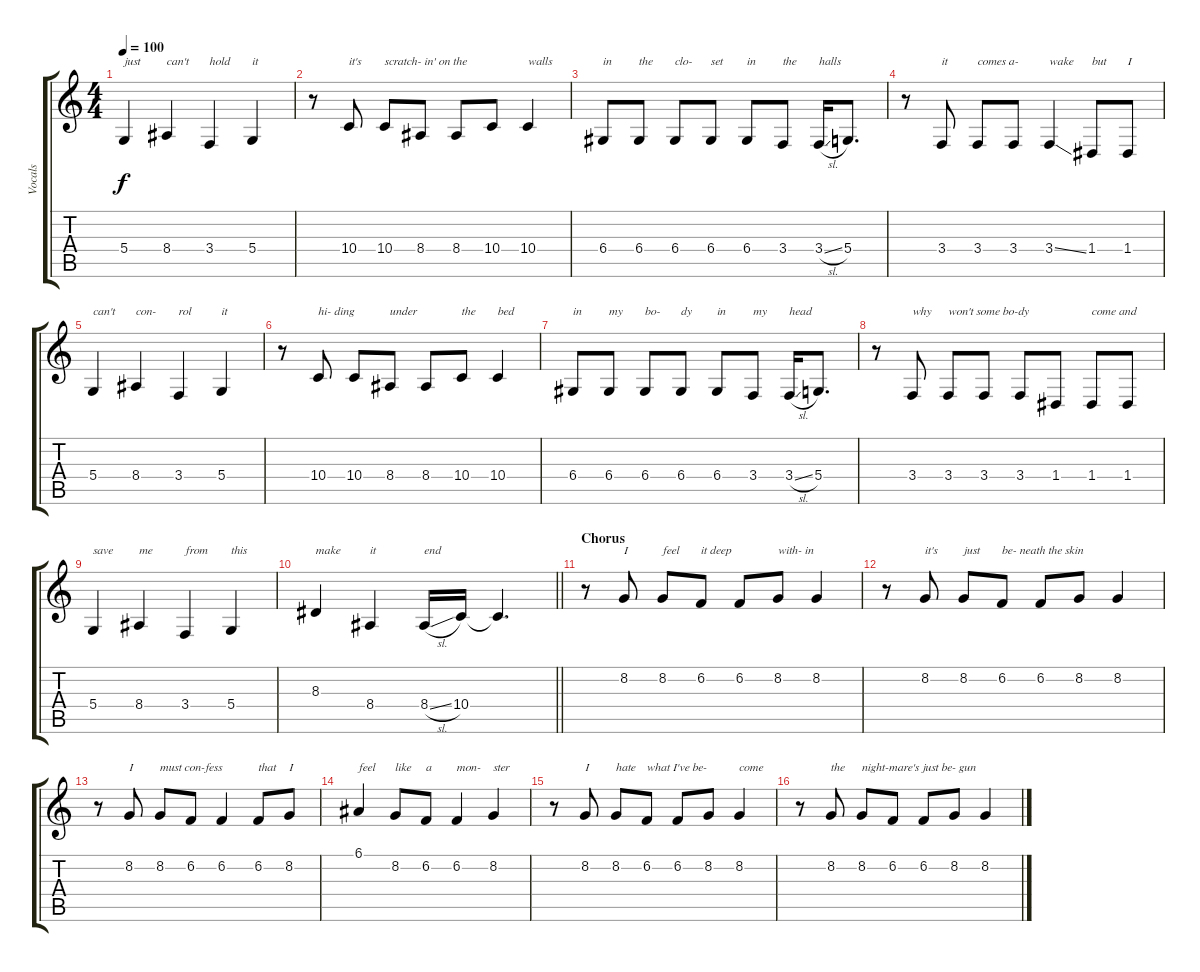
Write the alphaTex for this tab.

\track ("Vocals" "Vocals") {instrument lead2sawtooth}
\staff {score tabs}
\tuning (E4 B3 G3 D3 A2 E2) {hide}
\ts (4 4)
\tempo 100
\clef g2
\ks c
5.4.4{txt "just" dy f} 8.4.4{txt "can't"} 3.4.4{txt "hold"} 5.4.4{txt "it"} |
r.8 10.4.8{txt "it's"} 10.4.8{txt "scratch- in' on the"} 8.4.8 8.4.8 10.4.8 10.4.4{txt "walls"} |
6.4.8{txt "in"} 6.4.8{txt "the"} 6.4.8{txt "clo-"} 6.4.8{txt "set"} 6.4.8{txt "in"} 3.4.8{txt "the"} 3.4{sl}.16{txt "halls"} 5.4.8{d} |
r.8 3.4.8{txt "it"} 3.4.8{txt "comes a-"} 3.4.8 3.4{ss}.4{txt "wake"} 1.4.8{txt "but"} 1.4.8{txt "I"} |
5.4.4{txt "can't"} 8.4.4{txt "con-"} 3.4.4{txt "rol"} 5.4.4{txt "it"} |
r.8 10.4.8{txt "hi- ding"} 10.4.8 8.4.8{txt "under"} 8.4.8 10.4.8{txt "the"} 10.4.4{txt "bed"} |
6.4.8{txt "in"} 6.4.8{txt "my"} 6.4.8{txt "bo-"} 6.4.8{txt "dy"} 6.4.8{txt "in"} 3.4.8{txt "my"} 3.4{sl}.16{txt "head"} 5.4.8{d} |
r.8 3.4.8{txt "why"} 3.4.8{txt "won't some bo-dy"} 3.4.8 3.4.8 1.4.8 1.4.8{txt "come and"} 1.4.8 |
5.4.4{txt "save"} 8.4.4{txt "me"} 3.4.4{txt "from"} 5.4.4{txt "this"} |
\barLineRight lightlight
8.3.4{txt "make"} 8.4.4{txt "it"} 8.4{sl}.16{txt "end"} 10.4.16 10.4{t}.4{d} |
\section ("" "Chorus")
r.8 8.2.8{txt "I"} 8.2.8{txt "feel"} 6.2.8{txt "it deep"} 6.2.8 8.2.8{txt "with- in"} 8.2.4 |
r.8 8.2.8{txt "it's"} 8.2.8{txt "just"} 6.2.8{txt "be- neath the skin"} 6.2.8 8.2.8 8.2.4 |
r.8 8.2.8{txt "I"} 8.2.8{txt "must con-fess"} 6.2.8 6.2.4 6.2.8{txt "that"} 8.2.8{txt "I"} |
6.1.4{txt "feel"} 8.2.8{txt "like"} 6.2.8{txt "a"} 6.2.4{txt "mon-"} 8.2.4{txt "ster"} |
r.8 8.2.8{txt "I"} 8.2.8{txt "hate"} 6.2.8{txt "what I've be-"} 6.2.8 8.2.8 8.2.4{txt "come"} |
r.8 8.2.8{txt "the"} 8.2.8{txt "night-mare's just be- gun"} 6.2.8 6.2.8 8.2.8 8.2.4
